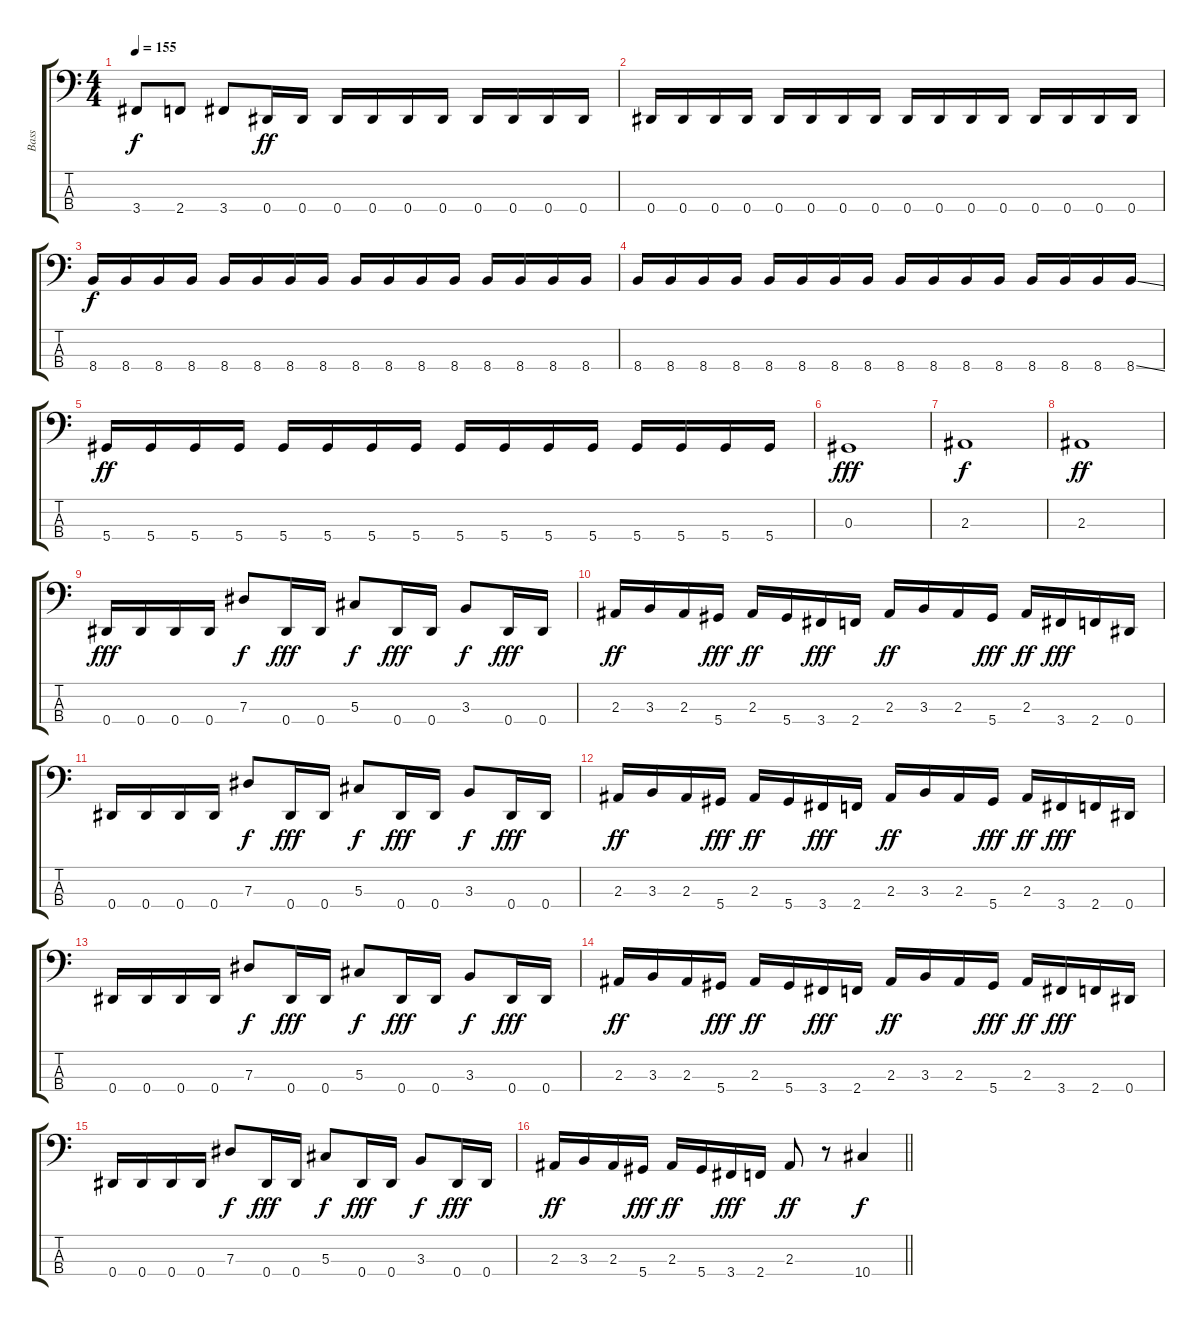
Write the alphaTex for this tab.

\track ("Bass" "Bass") {instrument electricbasspick}
\staff {score tabs}
\tuning (Gb2 Db2 Ab1 Eb1) {hide}
\ts (4 4)
\tempo 155
\clef f4
\ks c
3.4.8{dy f} 2.4.8 3.4.8 0.4.16{dy ff} 0.4.16 0.4.16 0.4.16 0.4.16 0.4.16 0.4.16 0.4.16 0.4.16 0.4.16 |
0.4.16 0.4.16 0.4.16 0.4.16 0.4.16 0.4.16 0.4.16 0.4.16 0.4.16 0.4.16 0.4.16 0.4.16 0.4.16 0.4.16 0.4.16 0.4.16 |
8.4.16{dy f} 8.4.16 8.4.16 8.4.16 8.4.16 8.4.16 8.4.16 8.4.16 8.4.16 8.4.16 8.4.16 8.4.16 8.4.16 8.4.16 8.4.16 8.4.16 |
8.4.16 8.4.16 8.4.16 8.4.16 8.4.16 8.4.16 8.4.16 8.4.16 8.4.16 8.4.16 8.4.16 8.4.16 8.4.16 8.4.16 8.4.16 8.4{ss}.16 |
5.4.16{dy ff} 5.4.16 5.4.16 5.4.16 5.4.16 5.4.16 5.4.16 5.4.16 5.4.16 5.4.16 5.4.16 5.4.16 5.4.16 5.4.16 5.4.16 5.4.16 |
0.3.1{dy fff} |
2.3.1{dy f} |
2.3.1{dy ff} |
0.4.16{dy fff} 0.4.16 0.4.16 0.4.16 7.3.8{dy f} 0.4.16{dy fff} 0.4.16 5.3.8{dy f} 0.4.16{dy fff} 0.4.16 3.3.8{dy f} 0.4.16{dy fff} 0.4.16 |
2.3.16{dy ff} 3.3.16 2.3.16 5.4.16{dy fff} 2.3.16{dy ff} 5.4.16 3.4.16{dy fff} 2.4.16 2.3.16{dy ff} 3.3.16 2.3.16 5.4.16{dy fff} 2.3.16{dy ff} 3.4.16{dy fff} 2.4.16 0.4.16 |
0.4.16 0.4.16 0.4.16 0.4.16 7.3.8{dy f} 0.4.16{dy fff} 0.4.16 5.3.8{dy f} 0.4.16{dy fff} 0.4.16 3.3.8{dy f} 0.4.16{dy fff} 0.4.16 |
2.3.16{dy ff} 3.3.16 2.3.16 5.4.16{dy fff} 2.3.16{dy ff} 5.4.16 3.4.16{dy fff} 2.4.16 2.3.16{dy ff} 3.3.16 2.3.16 5.4.16{dy fff} 2.3.16{dy ff} 3.4.16{dy fff} 2.4.16 0.4.16 |
0.4.16 0.4.16 0.4.16 0.4.16 7.3.8{dy f} 0.4.16{dy fff} 0.4.16 5.3.8{dy f} 0.4.16{dy fff} 0.4.16 3.3.8{dy f} 0.4.16{dy fff} 0.4.16 |
2.3.16{dy ff} 3.3.16 2.3.16 5.4.16{dy fff} 2.3.16{dy ff} 5.4.16 3.4.16{dy fff} 2.4.16 2.3.16{dy ff} 3.3.16 2.3.16 5.4.16{dy fff} 2.3.16{dy ff} 3.4.16{dy fff} 2.4.16 0.4.16 |
0.4.16 0.4.16 0.4.16 0.4.16 7.3.8{dy f} 0.4.16{dy fff} 0.4.16 5.3.8{dy f} 0.4.16{dy fff} 0.4.16 3.3.8{dy f} 0.4.16{dy fff} 0.4.16 |
\barLineRight lightlight
2.3.16{dy ff} 3.3.16 2.3.16 5.4.16{dy fff} 2.3.16{dy ff} 5.4.16 3.4.16{dy fff} 2.4.16 2.3.8{dy ff} r.8 10.4{ss}.4{dy f}
